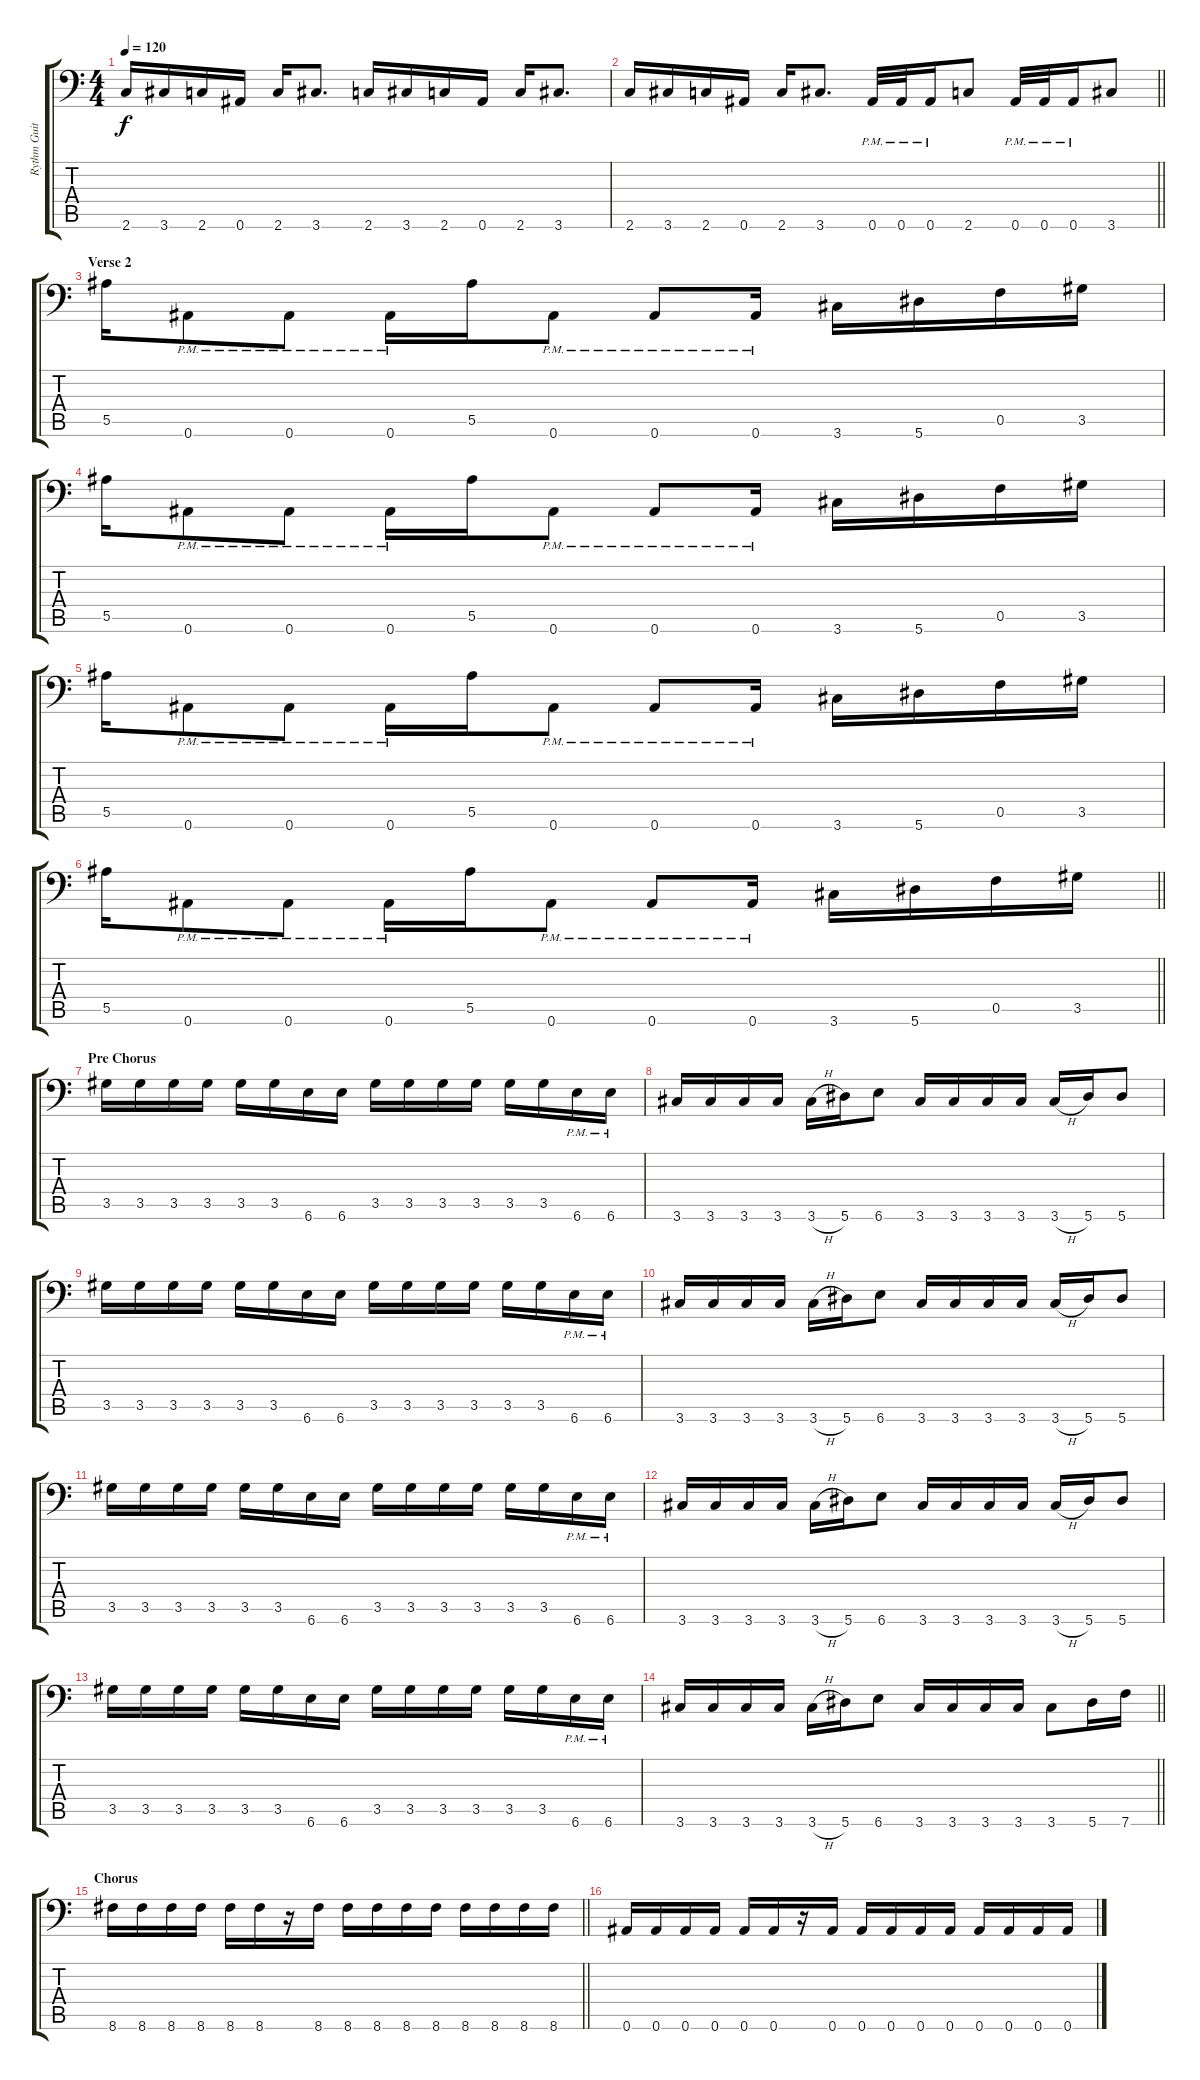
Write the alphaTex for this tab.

\track ("Rythm Guitar 1" "Rythm Guit") {instrument distortionguitar}
\staff {score tabs}
\tuning (C4 G3 Eb3 Bb2 F2 Bb1) {hide}
\ts (4 4)
\tempo 120
\clef f4
\ks c
2.6.16{dy f} 3.6.16 2.6.16 0.6.16 2.6.16 3.6.8{d} 2.6.16 3.6.16 2.6.16 0.6.16 2.6.16 3.6.8{d} |
\barLineRight lightlight
2.6.16 3.6.16 2.6.16 0.6.16 2.6.16 3.6.8{d} 0.6{pm}.32 0.6{pm}.32 0.6{pm}.16 2.6.8 0.6{pm}.32 0.6{pm}.32 0.6{pm}.16 3.6.8 |
\section ("" "Verse 2")
5.5.16 0.6{pm}.8 0.6{pm}.8 0.6{pm}.16 5.5.16 0.6{pm}.8 0.6{pm}.8 0.6{pm}.16 3.6.16 5.6.16 0.5.16 3.5.16 |
5.5.16 0.6{pm}.8 0.6{pm}.8 0.6{pm}.16 5.5.16 0.6{pm}.8 0.6{pm}.8 0.6{pm}.16 3.6.16 5.6.16 0.5.16 3.5.16 |
5.5.16 0.6{pm}.8 0.6{pm}.8 0.6{pm}.16 5.5.16 0.6{pm}.8 0.6{pm}.8 0.6{pm}.16 3.6.16 5.6.16 0.5.16 3.5.16 |
\barLineRight lightlight
5.5.16 0.6{pm}.8 0.6{pm}.8 0.6{pm}.16 5.5.16 0.6{pm}.8 0.6{pm}.8 0.6{pm}.16 3.6.16 5.6.16 0.5.16 3.5.16 |
\section ("" "Pre Chorus")
3.5.16 3.5.16 3.5.16 3.5.16 3.5.16 3.5.16 6.6.16 6.6.16 3.5.16 3.5.16 3.5.16 3.5.16 3.5.16 3.5.16 6.6{pm}.16 6.6{pm}.16 |
3.6.16 3.6.16 3.6.16 3.6.16 3.6{h}.16 5.6.16 6.6.8 3.6.16 3.6.16 3.6.16 3.6.16 3.6{h}.16 5.6.16 5.6.8 |
3.5.16 3.5.16 3.5.16 3.5.16 3.5.16 3.5.16 6.6.16 6.6.16 3.5.16 3.5.16 3.5.16 3.5.16 3.5.16 3.5.16 6.6{pm}.16 6.6{pm}.16 |
3.6.16 3.6.16 3.6.16 3.6.16 3.6{h}.16 5.6.16 6.6.8 3.6.16 3.6.16 3.6.16 3.6.16 3.6{h}.16 5.6.16 5.6.8 |
3.5.16 3.5.16 3.5.16 3.5.16 3.5.16 3.5.16 6.6.16 6.6.16 3.5.16 3.5.16 3.5.16 3.5.16 3.5.16 3.5.16 6.6{pm}.16 6.6{pm}.16 |
3.6.16 3.6.16 3.6.16 3.6.16 3.6{h}.16 5.6.16 6.6.8 3.6.16 3.6.16 3.6.16 3.6.16 3.6{h}.16 5.6.16 5.6.8 |
3.5.16 3.5.16 3.5.16 3.5.16 3.5.16 3.5.16 6.6.16 6.6.16 3.5.16 3.5.16 3.5.16 3.5.16 3.5.16 3.5.16 6.6{pm}.16 6.6{pm}.16 |
\barLineRight lightlight
3.6.16 3.6.16 3.6.16 3.6.16 3.6{h}.16 5.6.16 6.6.8 3.6.16 3.6.16 3.6.16 3.6.16 3.6.8 5.6.16 7.6.16 |
\section ("" "Chorus")
\barLineRight lightlight
8.6.16 8.6.16 8.6.16 8.6.16 8.6.16 8.6.16 r.16 8.6.16 8.6.16 8.6.16 8.6.16 8.6.16 8.6.16 8.6.16 8.6.16 8.6.16 |
0.6.16 0.6.16 0.6.16 0.6.16 0.6.16 0.6.16 r.16 0.6.16 0.6.16 0.6.16 0.6.16 0.6.16 0.6.16 0.6.16 0.6.16 0.6.16
